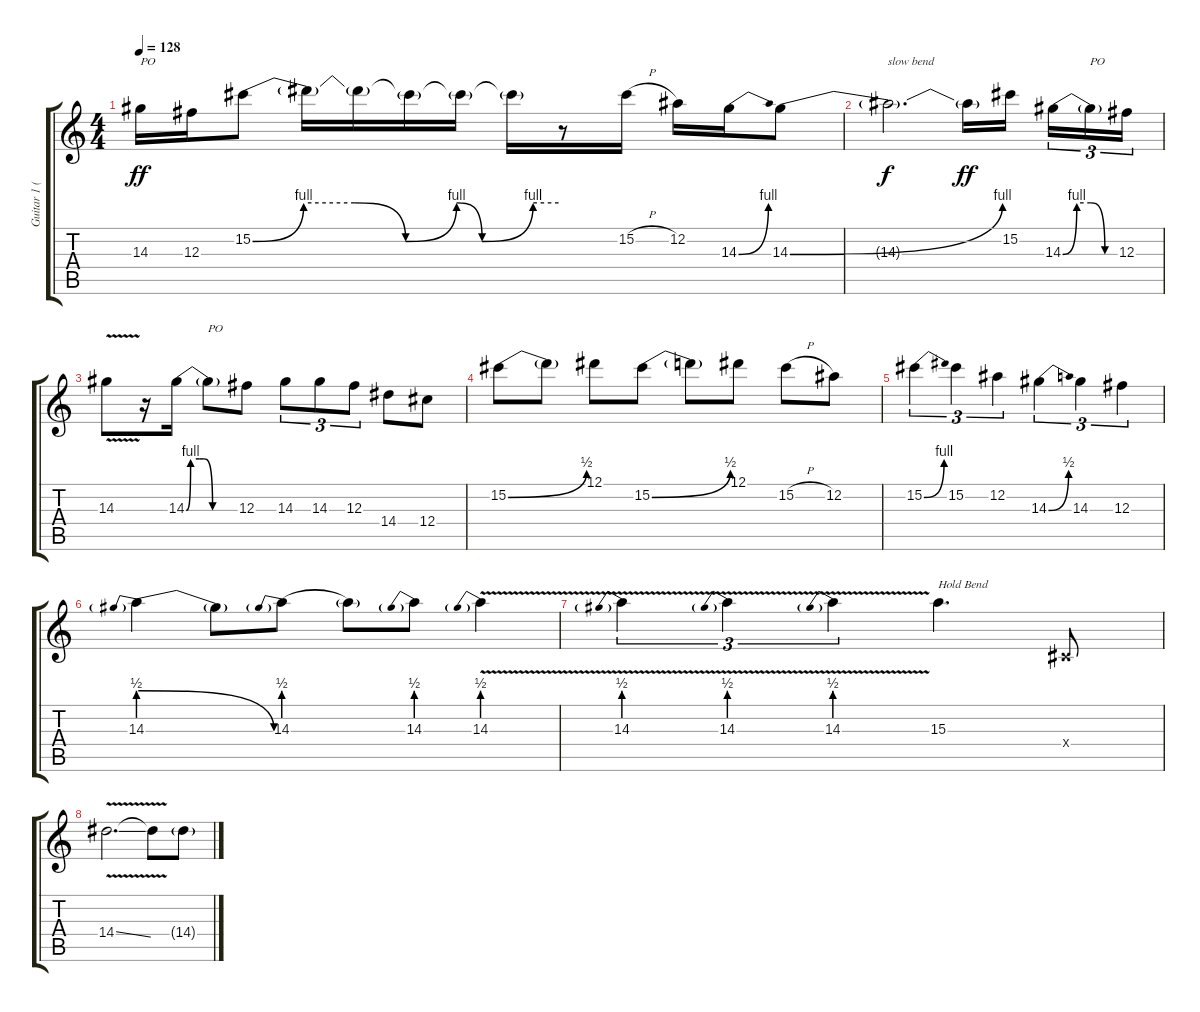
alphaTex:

\track ("Guitar 1 (Slash)" "Guitar 1 (") {instrument distortionguitar}
\staff {score tabs}
\tuning (Eb4 Bb3 Gb3 Db3 Ab2 Eb2) {hide}
\ts (4 4)
\tempo 128
\clef g2
\ks c
14.3{t}.16{txt "PO" dy ff} 12.3.16 15.2{be (custom 0 0 10 4 20 4 30 0 40 4 45 0 55 4 60 4)}.8 15.2{t}.16 15.2{t}.16 15.2{t}.16 15.2{t}.16 15.2{t}.16 r.8 15.2{h}.16 12.2.16 14.3{be (bend 0 0 60 4)}.16 14.3{be (bend 0 0 60 4)}.8 |
14.3{t}.2{d txt "slow bend" dy f} 14.3{t}.16{dy ff} 15.2.16 14.3{be (custom 0 0 15 4 30 4 45 0 60 0)}.16{tu (3 2)} 14.3{t}.16{tu (3 2) txt "PO"} 12.3.16{tu (3 2)} |
14.3{v}.8 r.16 14.3{be (custom 0 0 5 4 15 4 20 4 30 0 45 0 60 0)}.16 14.3{t}.8{txt "PO"} 12.3.8 14.3.8{tu (3 2)} 14.3.8{tu (3 2)} 12.3.8{tu (3 2)} 14.4.8 12.4.8 |
15.2{be (bend 0 0 60 2)}.8 15.2{t}.8 12.1.8 15.2{be (bend 0 0 60 2)}.8 15.2{t}.8 12.1.8 15.2{h}.8 12.2.8 |
15.2{be (bend 0 0 60 4)}.4{tu (3 2)} 15.2.4{tu (3 2)} 12.2.4{tu (3 2)} 14.3{be (bend 0 0 60 2)}.4{tu (3 2)} 14.3.4{tu (3 2)} 12.3.4{tu (3 2)} |
14.3{be (prebendrelease 0 2 60 0)}.4 14.3{t}.8 14.3{be (prebend 0 2 60 2)}.8 14.3{t}.8 14.3{be (prebend 0 2 60 2)}.8 14.3{be (prebend 0 2 60 2) v}.4 |
14.3{be (prebend 0 2 60 2) v}.4{tu (3 2)} 14.3{be (prebend 0 2 60 2) v}.4{tu (3 2)} 14.3{be (prebend 0 2 60 2) v}.4{tu (3 2)} 15.3.4{d txt "Hold Bend"} 0.4{x}.8 |
14.4{v ss}.2{d} 14.4{t}.8 14.4{ss g}.8
